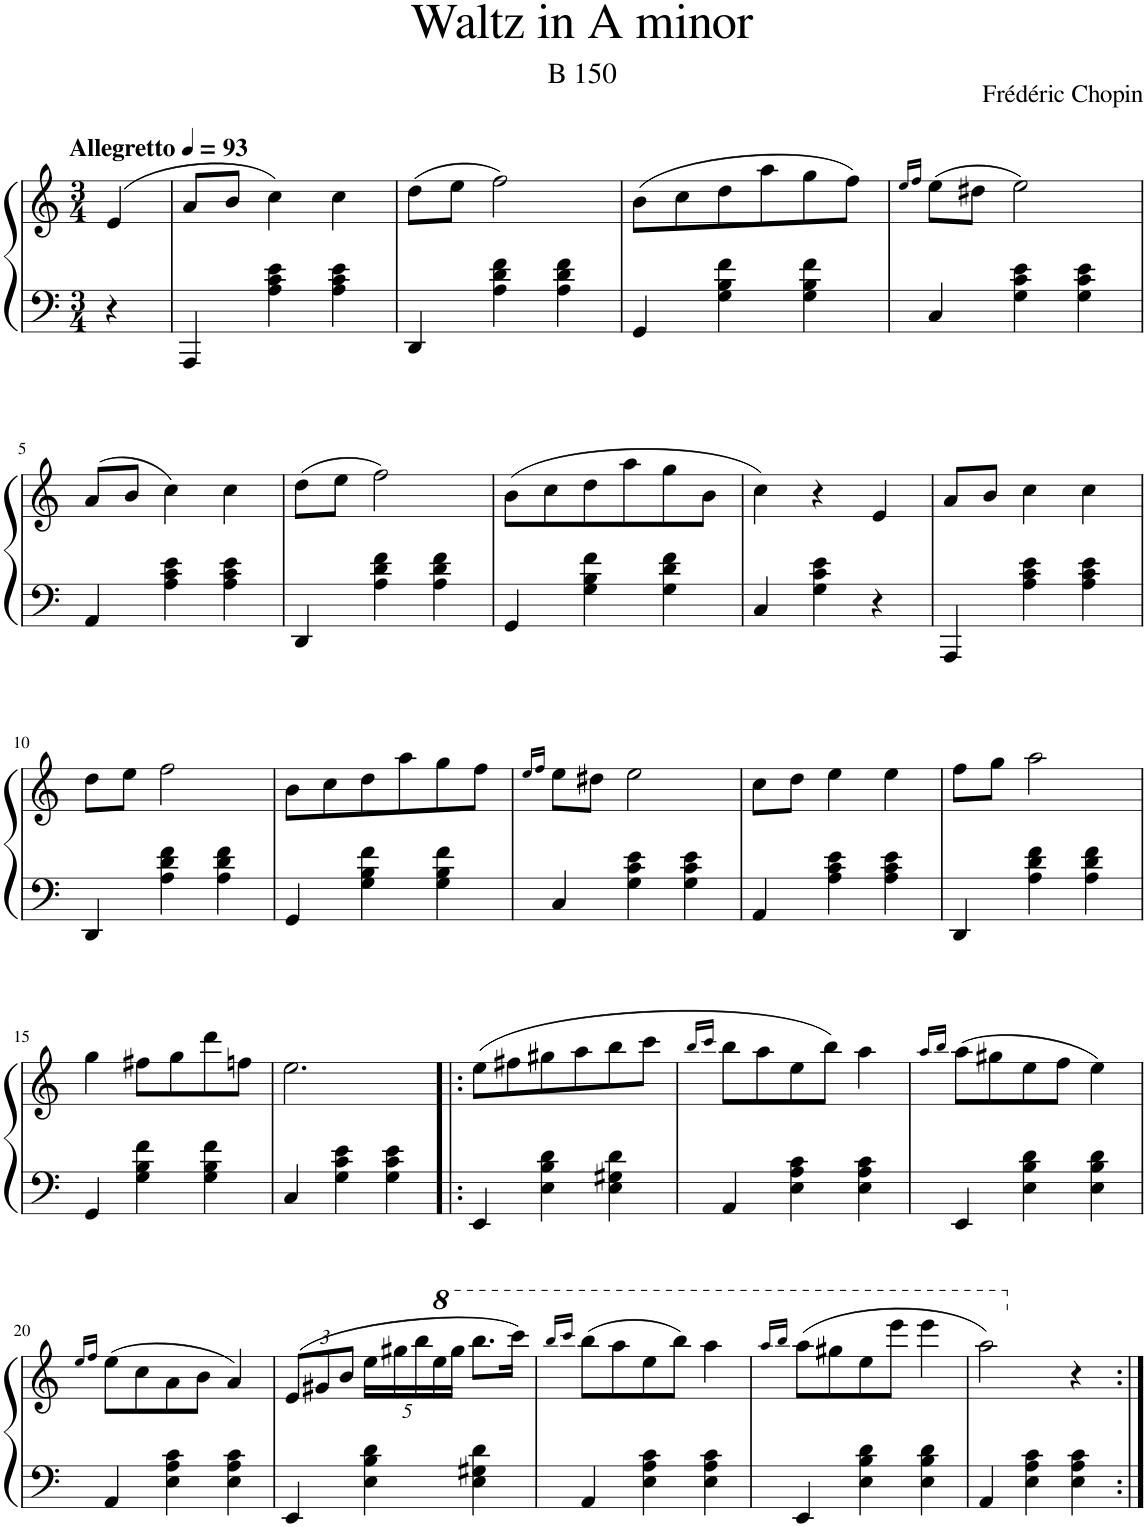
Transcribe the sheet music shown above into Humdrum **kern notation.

**kern	**kern
*part1	*part1
*staff2	*staff1
*I"Piano	*
*I'Pno.	*
*clefF4	*clefG2
*k[]	*k[]
*M3/4	*M3/4
*MM93	*MM93
=	=
!	!LO:TX:a:B:t=Allegretto
4r	(4e/
=1	=1
4AAA/	8a/L
.	8b/J
4A\ 4c\ 4e\	4cc\)
4A\ 4c\ 4e\	4cc\
=2	=2
4DD/	(8dd\L
.	8ee\J
4A\ 4d\ 4f\	2ff\)
4A\ 4d\ 4f\	.
=3	=3
4GG/	(8b\L
.	8cc\
4G\ 4B\ 4f\	8dd\
.	8aa\
4G\ 4B\ 4f\	8gg\
.	8ff\J)
=4	=4
.	16qee/LL
.	16qff/JJ
4C/	(8ee\L
.	8dd#X\J
4G\ 4c\ 4e\	2ee\)
4G\ 4c\ 4e\	.
!!LO:LB:g=z
=5	=5
4AA/	(8a/L
.	8b/J
4A\ 4c\ 4e\	4cc\)
4A\ 4c\ 4e\	4cc\
=6	=6
4DD/	(8dd\L
.	8ee\J
4A\ 4d\ 4f\	2ff\)
4A\ 4d\ 4f\	.
=7	=7
4GG/	(8b\L
.	8cc\
4G\ 4B\ 4f\	8dd\
.	8aa\
4G\ 4d\ 4f\	8gg\
.	8b\J
=8	=8
4C/	4cc\)
4G\ 4c\ 4e\	4r
4r	4e/
=9	=9
4AAA/	8a/L
.	8b/J
4A\ 4c\ 4e\	4cc\
4A\ 4c\ 4e\	4cc\
!!LO:LB:g=z
=10	=10
4DD/	8dd\L
.	8ee\J
4A\ 4d\ 4f\	2ff\
4A\ 4d\ 4f\	.
=11	=11
4GG/	8b\L
.	8cc\
4G\ 4B\ 4f\	8dd\
.	8aa\
4G\ 4B\ 4f\	8gg\
.	8ff\J
=12	=12
.	16qee/LL
.	16qff/JJ
4C/	8ee\L
.	8dd#X\J
4G\ 4c\ 4e\	2ee\
4G\ 4c\ 4e\	.
=13	=13
4AA/	8cc\L
.	8dd\J
4A\ 4c\ 4e\	4ee\
4A\ 4c\ 4e\	4ee\
=14	=14
4DD/	8ff\L
.	8gg\J
4A\ 4d\ 4f\	2aa\
4A\ 4d\ 4f\	.
!!LO:LB:g=z
=15	=15
4GG/	4gg\
4G\ 4B\ 4f\	8ff#X\L
.	8gg\
4G\ 4B\ 4f\	8ddd\
.	8ffn\J
=16	=16
4C/	2.ee\
4G\ 4c\ 4e\	.
4G\ 4c\ 4e\	.
=17!|:	=17!|:
4EE/	(8ee\L
.	8ff#X\
4E\ 4B\ 4d\	8gg#X\
.	8aa\
4E\ 4G#X\ 4d\	8bb\
.	8ccc\J
=18	=18
.	16qbb/LL
.	16qccc/JJ
4AA/	8bb\L
.	8aa\
4E\ 4A\ 4c\	8ee\
.	8bb\J)
4E\ 4A\ 4c\	4aa\
=19	=19
.	16qaa/LL
.	16qbb/JJ
4EE/	(8aa\L
.	8gg#X\
4E\ 4B\ 4d\	8ee\
.	8ff\J
4E\ 4B\ 4d\	4ee\)
!!LO:LB:g=z
=20	=20
.	16qee/LL
.	16qff/JJ
4AA/	(8ee\L
.	8cc\
4E\ 4A\ 4c\	8a\
.	8b\J
4E\ 4A\ 4c\	4a/)
=21	=21
*	*Xbrackettup
4EE/	(12e/L
.	12g#X/
.	12b/J
4E\ 4B\ 4d\	20ee\LL
.	20gg#X\
.	20bb\
*	*8va
.	20eee\
.	20ggg#\JJ
4E\ 4G#X\ 4d\	8.bbb\L
.	16cccc\Jk)
=22	=22
.	16qbbb/LL
.	16qcccc/JJ
4AA/	(8bbb\L
.	8aaa\
4E\ 4A\ 4c\	8eee\
.	8bbb\J)
4E\ 4A\ 4c\	4aaa\
=23	=23
.	16qaaa/LL
.	16qbbb/JJ
4EE/	(8aaa\L
.	8ggg#X\
4E\ 4B\ 4d\	8eee\
.	8eeee\J
4E\ 4B\ 4d\	4eeee\
=24	=24
4AA/	2aaa\)
4E\ 4A\ 4c\	.
*	*X8va
4E\ 4A\ 4c\	4r
=:|!	=:|!
*-	*-
